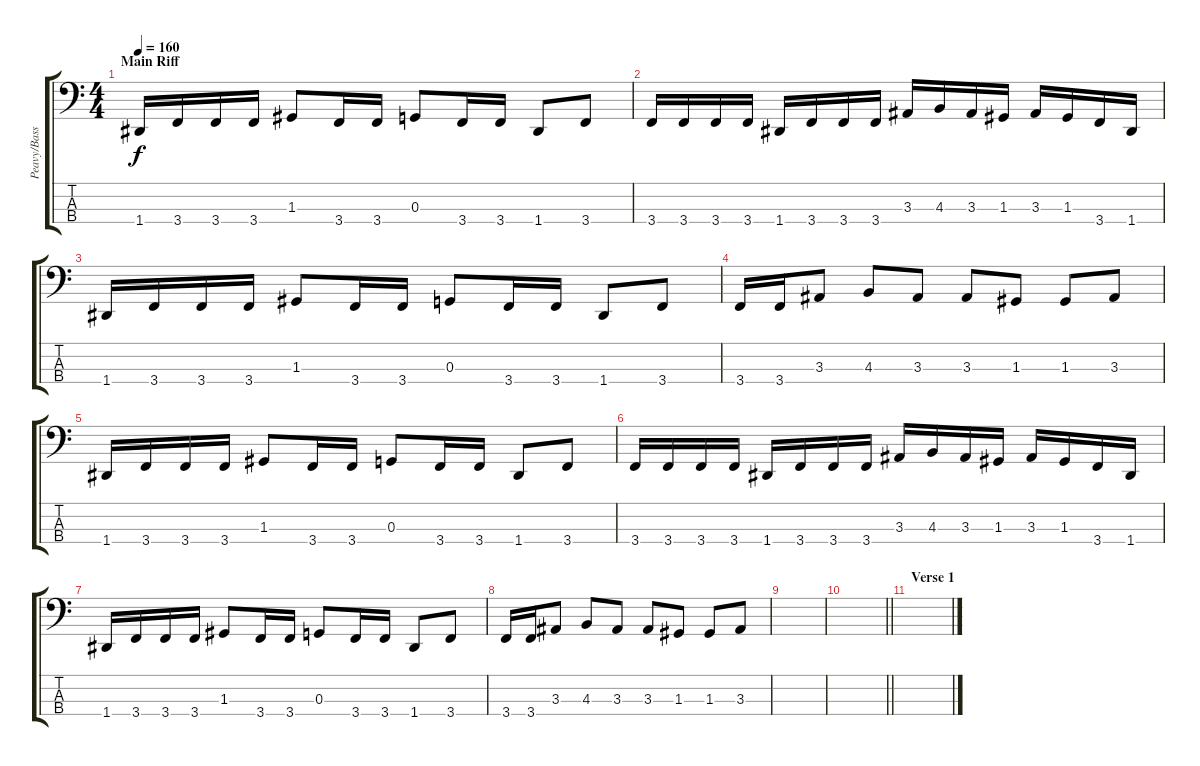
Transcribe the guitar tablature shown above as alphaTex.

\track ("Peavy/Bass" "Peavy/Bass") {instrument electricbasspick}
\staff {score tabs}
\tuning (F2 C2 G1 D1) {hide}
\ts (4 4)
\section ("" "Main Riff")
\tempo 160
\clef f4
\ks c
1.4.16{dy f} 3.4.16 3.4.16 3.4.16 1.3.8 3.4.16 3.4.16 0.3.8 3.4.16 3.4.16 1.4.8 3.4.8 |
3.4.16 3.4.16 3.4.16 3.4.16 1.4.16 3.4.16 3.4.16 3.4.16 3.3.16 4.3.16 3.3.16 1.3.16 3.3.16 1.3.16 3.4.16 1.4.16 |
1.4.16 3.4.16 3.4.16 3.4.16 1.3.8 3.4.16 3.4.16 0.3.8 3.4.16 3.4.16 1.4.8 3.4.8 |
3.4.16 3.4.16 3.3.8 4.3.8 3.3.8 3.3.8 1.3.8 1.3.8 3.3.8 |
1.4.16 3.4.16 3.4.16 3.4.16 1.3.8 3.4.16 3.4.16 0.3.8 3.4.16 3.4.16 1.4.8 3.4.8 |
3.4.16 3.4.16 3.4.16 3.4.16 1.4.16 3.4.16 3.4.16 3.4.16 3.3.16 4.3.16 3.3.16 1.3.16 3.3.16 1.3.16 3.4.16 1.4.16 |
1.4.16 3.4.16 3.4.16 3.4.16 1.3.8 3.4.16 3.4.16 0.3.8 3.4.16 3.4.16 1.4.8 3.4.8 |
3.4.16 3.4.16 3.3.8 4.3.8 3.3.8 3.3.8 1.3.8 1.3.8 3.3.8 |
|
\barLineRight lightlight
|
\section ("" "Verse 1")
